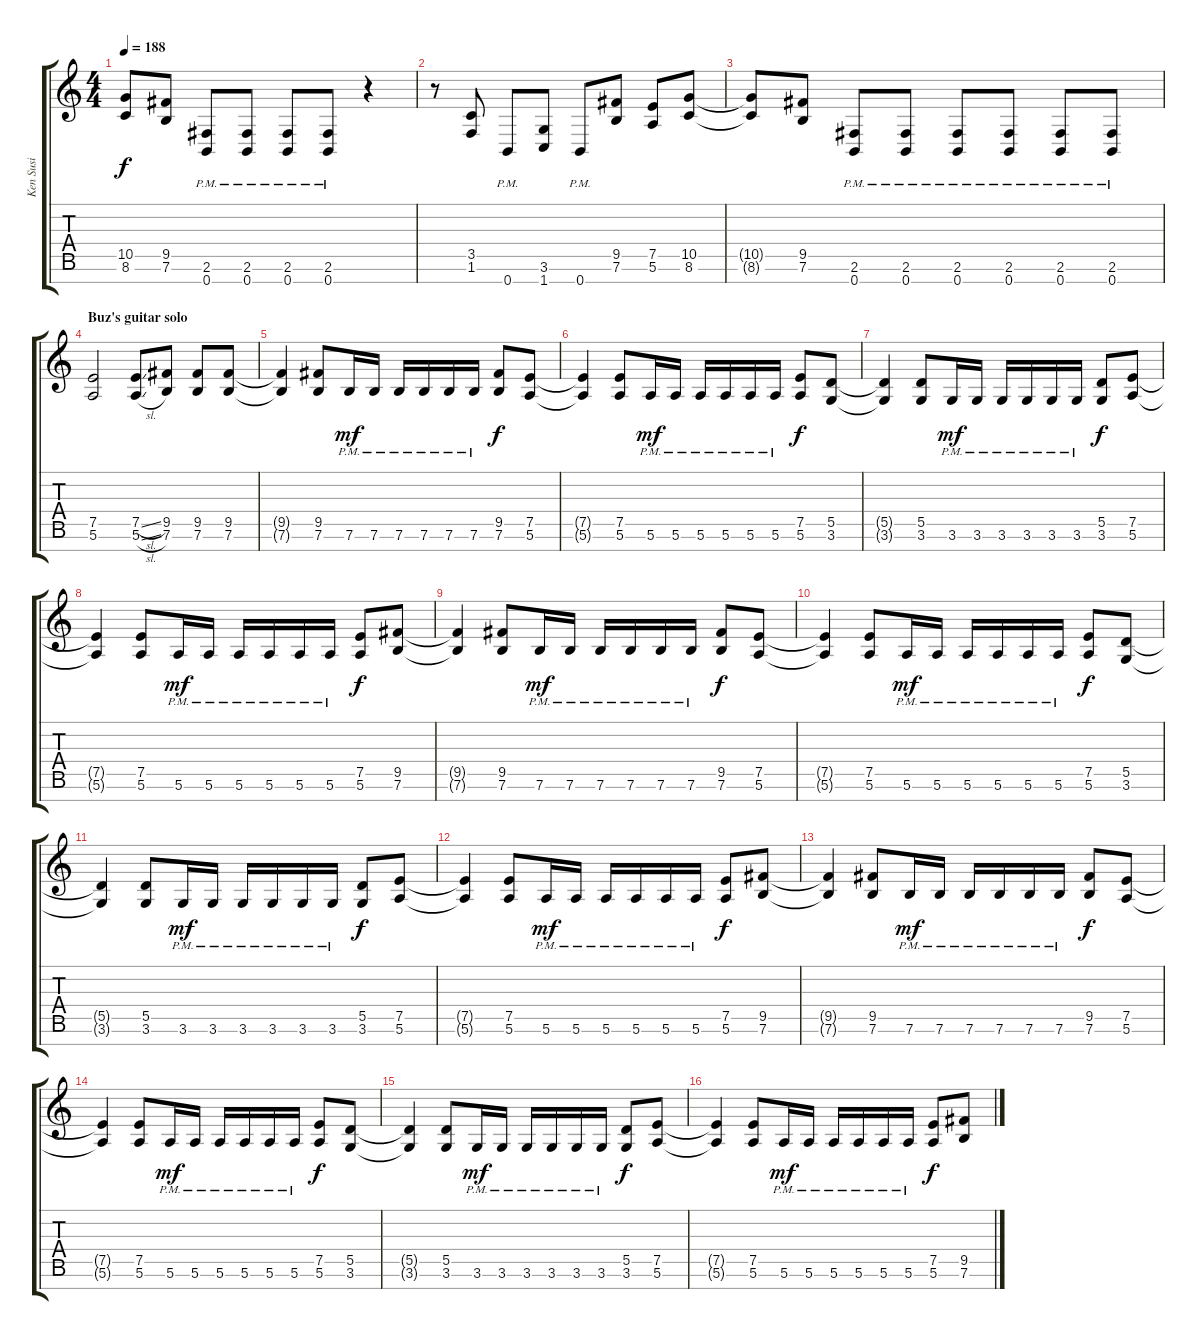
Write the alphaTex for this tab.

\track ("Ken Susi" "Ken Susi") {instrument distortionguitar}
\staff {score tabs}
\tuning (E4 B3 G3 D3 A2 E2 B1) {hide}
\ts (4 4)
\tempo 188
\clef g2
\ks c
(10.5{t} 8.6{t}).8{dy f} (9.5 7.6).8 (2.6{pm} 0.7{pm}).8 (2.6{pm} 0.7{pm}).8 (2.6{pm} 0.7{pm}).8 (2.6{pm} 0.7{pm}).8 r.4 |
r.8 (3.5 1.6).8 0.7{pm}.8 (3.6 1.7).8 0.7{pm}.8 (9.5 7.6).8 (7.5 5.6).8 (10.5 8.6).8 |
(10.5{t} 8.6{t}).8 (9.5 7.6).8 (2.6{pm} 0.7{pm}).8 (2.6{pm} 0.7{pm}).8 (2.6{pm} 0.7{pm}).8 (2.6{pm} 0.7{pm}).8 (2.6{pm} 0.7{pm}).8 (2.6{pm} 0.7{pm}).8 |
\section ("" "Buz's guitar solo")
(7.5 5.6).2 (7.5{sl} 5.6{sl}).8 (9.5 7.6).8 (9.5 7.6).8 (9.5 7.6).8 |
(9.5{t} 7.6{t}).4 (9.5 7.6).8 7.6{pm}.16{dy mf} 7.6{pm}.16 7.6{pm}.16 7.6{pm}.16 7.6{pm}.16 7.6{pm}.16 (9.5 7.6).8{dy f} (7.5 5.6).8 |
(7.5{t} 5.6{t}).4 (7.5 5.6).8 5.6{pm}.16{dy mf} 5.6{pm}.16 5.6{pm}.16 5.6{pm}.16 5.6{pm}.16 5.6{pm}.16 (7.5 5.6).8{dy f} (5.5 3.6).8 |
(5.5{t} 3.6{t}).4 (5.5 3.6).8 3.6{pm}.16{dy mf} 3.6{pm}.16 3.6{pm}.16 3.6{pm}.16 3.6{pm}.16 3.6{pm}.16 (5.5 3.6).8{dy f} (7.5 5.6).8 |
(7.5{t} 5.6{t}).4 (7.5 5.6).8 5.6{pm}.16{dy mf} 5.6{pm}.16 5.6{pm}.16 5.6{pm}.16 5.6{pm}.16 5.6{pm}.16 (7.5 5.6).8{dy f} (9.5 7.6).8 |
(9.5{t} 7.6{t}).4 (9.5 7.6).8 7.6{pm}.16{dy mf} 7.6{pm}.16 7.6{pm}.16 7.6{pm}.16 7.6{pm}.16 7.6{pm}.16 (9.5 7.6).8{dy f} (7.5 5.6).8 |
(7.5{t} 5.6{t}).4 (7.5 5.6).8 5.6{pm}.16{dy mf} 5.6{pm}.16 5.6{pm}.16 5.6{pm}.16 5.6{pm}.16 5.6{pm}.16 (7.5 5.6).8{dy f} (5.5 3.6).8 |
(5.5{t} 3.6{t}).4 (5.5 3.6).8 3.6{pm}.16{dy mf} 3.6{pm}.16 3.6{pm}.16 3.6{pm}.16 3.6{pm}.16 3.6{pm}.16 (5.5 3.6).8{dy f} (7.5 5.6).8 |
(7.5{t} 5.6{t}).4 (7.5 5.6).8 5.6{pm}.16{dy mf} 5.6{pm}.16 5.6{pm}.16 5.6{pm}.16 5.6{pm}.16 5.6{pm}.16 (7.5 5.6).8{dy f} (9.5 7.6).8 |
(9.5{t} 7.6{t}).4 (9.5 7.6).8 7.6{pm}.16{dy mf} 7.6{pm}.16 7.6{pm}.16 7.6{pm}.16 7.6{pm}.16 7.6{pm}.16 (9.5 7.6).8{dy f} (7.5 5.6).8 |
(7.5{t} 5.6{t}).4 (7.5 5.6).8 5.6{pm}.16{dy mf} 5.6{pm}.16 5.6{pm}.16 5.6{pm}.16 5.6{pm}.16 5.6{pm}.16 (7.5 5.6).8{dy f} (5.5 3.6).8 |
(5.5{t} 3.6{t}).4 (5.5 3.6).8 3.6{pm}.16{dy mf} 3.6{pm}.16 3.6{pm}.16 3.6{pm}.16 3.6{pm}.16 3.6{pm}.16 (5.5 3.6).8{dy f} (7.5 5.6).8 |
(7.5{t} 5.6{t}).4 (7.5 5.6).8 5.6{pm}.16{dy mf} 5.6{pm}.16 5.6{pm}.16 5.6{pm}.16 5.6{pm}.16 5.6{pm}.16 (7.5 5.6).8{dy f} (9.5 7.6).8
